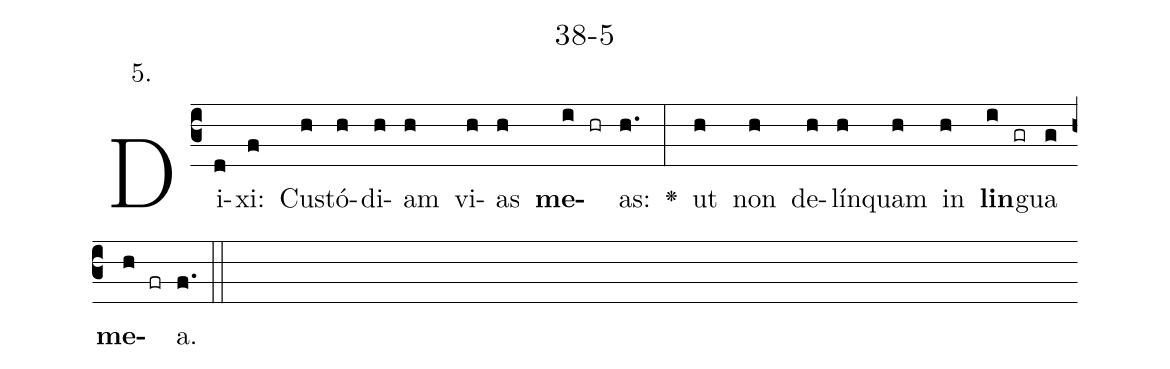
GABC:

name: 38-5;
annotation: 5.;
%%
(c3)Di(d)xi:(f) Cus(h)tó(h)di(h)am(h) vi(h)as(h) <b>me</b>(i hr)as:(h.) <v>\greheightstar</v>(:) ut(h) non(h) de(h)lín(h)quam(h) in(h) <b>lin</b>(i gr)gua(g) <b>me</b>(h fr)a.(f.) (::)


%E(h) u(h) o(i) u(g) a(h) e.(f.) (::)
